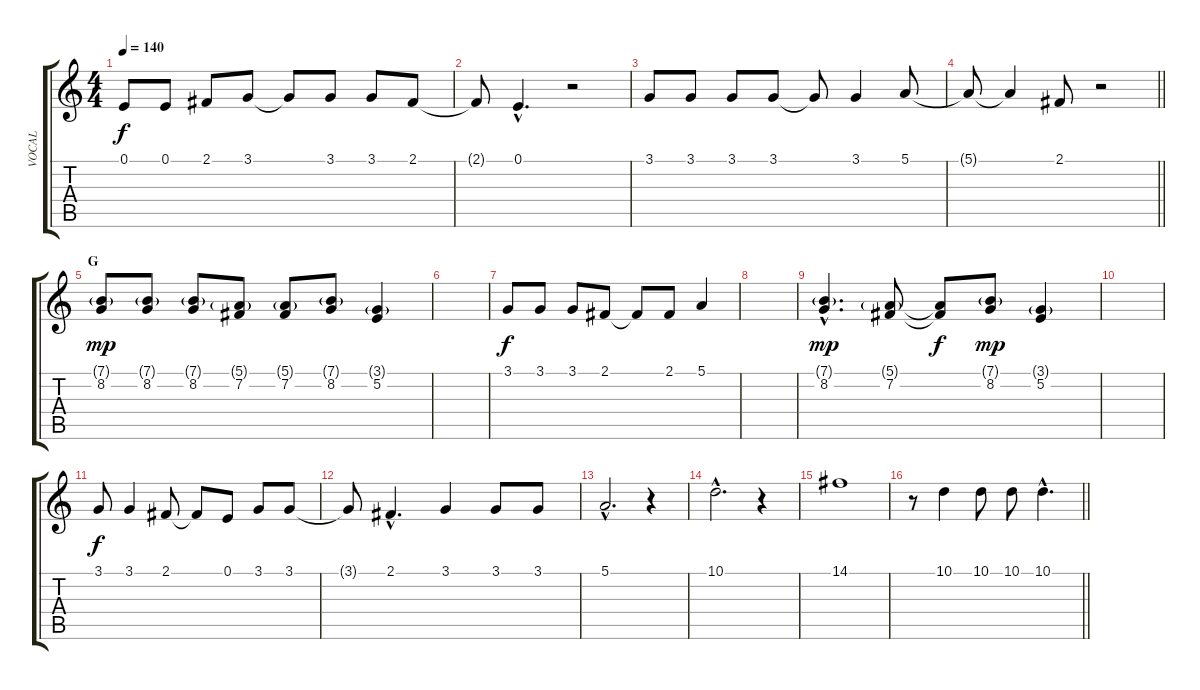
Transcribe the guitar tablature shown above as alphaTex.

\track ("VOCAL" "VOCAL") {instrument oboe}
\staff {score tabs}
\tuning (E4 B3 G3 D3 A2 E2) {hide}
\ts (4 4)
\tempo 140
\clef g2
\ks c
0.1.8{dy f} 0.1.8 2.1.8 3.1.8 3.1{t}.8 3.1.8 3.1.8 2.1.8 |
2.1{t}.8 0.1{hac}.4{d} r.2 |
3.1.8 3.1.8 3.1.8 3.1.8 3.1{t}.8 3.1.4 5.1.8 |
\barLineRight lightlight
5.1{t}.8 5.1{t}.4 2.1.8 r.2 |
\section ("" "G")
(7.1{g} 8.2).8{dy mp} (7.1{g} 8.2).8 (7.1{g} 8.2).8 (5.1{g} 7.2).8 (5.1{g} 7.2).8 (7.1{g} 8.2).8 (3.1{g} 5.2).4 |
|
3.1.8{dy f} 3.1.8 3.1.8 2.1.8 2.1{t}.8 2.1.8 5.1.4 |
|
(7.1{g hac} 8.2{hac}).4{d dy mp} (5.1{g} 7.2).8 (5.1{t} 7.2{t}).8{dy f} (7.1{g} 8.2).8{dy mp} (3.1{g} 5.2).4 |
|
3.1.8{dy f} 3.1.4 2.1.8 2.1{t}.8 0.1.8 3.1.8 3.1.8 |
3.1{t}.8 2.1{hac}.4{d} 3.1.4 3.1.8 3.1.8 |
5.1{hac}.2{d} r.4 |
10.1{hac}.2{d} r.4 |
14.1.1 |
\barLineRight lightlight
r.8 10.1.4 10.1.8 10.1.8 10.1{hac}.4{d}
